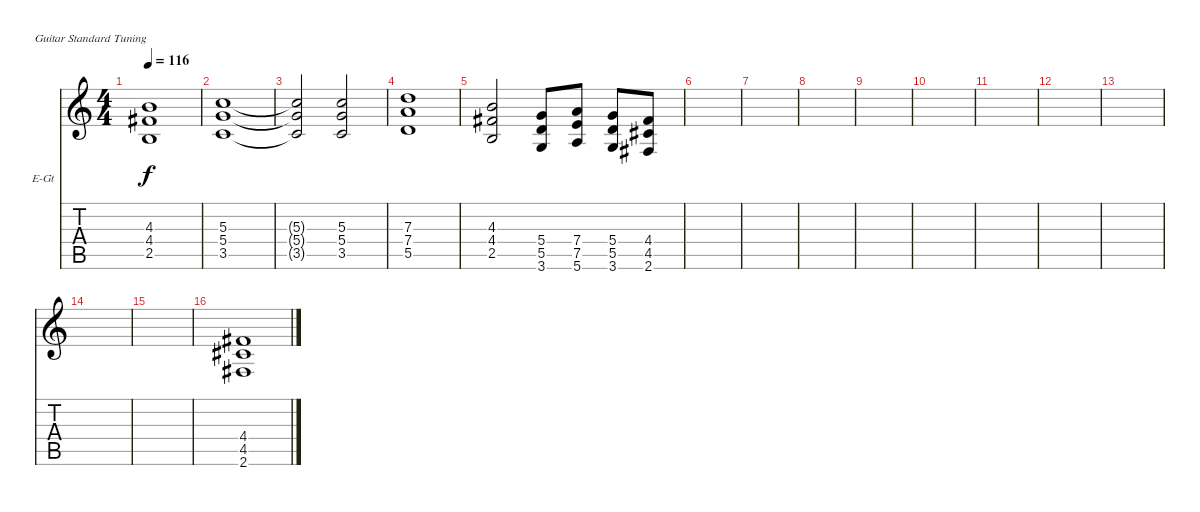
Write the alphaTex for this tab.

\bracketExtendMode nobrackets
\firstSystemTrackNameOrientation horizontal
\otherSystemsTrackNameOrientation horizontal
\track ("Rythm Guitar" "E-Gt") {instrument distortionguitar}
\staff {score tabs}
\tuning (E4 B3 G3 D3 A2 E2)
\ts (4 4)
\tempo 116
\clef g2
\scale
0.333333
\ks c
(4.3 4.4 2.5).1{dy f} |
\scale
0.333333 (5.3 5.4 3.5).1 |
\scale
0.333333 (5.3{t} 5.4{t} 3.5{t}).2 (5.3 5.4 3.5).2 |
\scale
0.333333 (7.3 7.4 5.5).1 |
\scale
0.333333 (4.3 4.4 2.5).2 (5.4 5.5 3.6).8 (7.4 7.5 5.6).8 (5.4 5.5 3.6).8 (4.4 4.5 2.6).8 |
\scale
0.333333 |
\scale
0.333333 |
\scale
0.333333 |
\scale
0.333333 |
\scale
0.333333 |
\scale
0.333333 |
\scale
0.333333 |
\scale
0.333333 |
\scale
0.333333 |
\scale
0.333333 |
\scale
0.333333 (4.4 4.5 2.6).1
